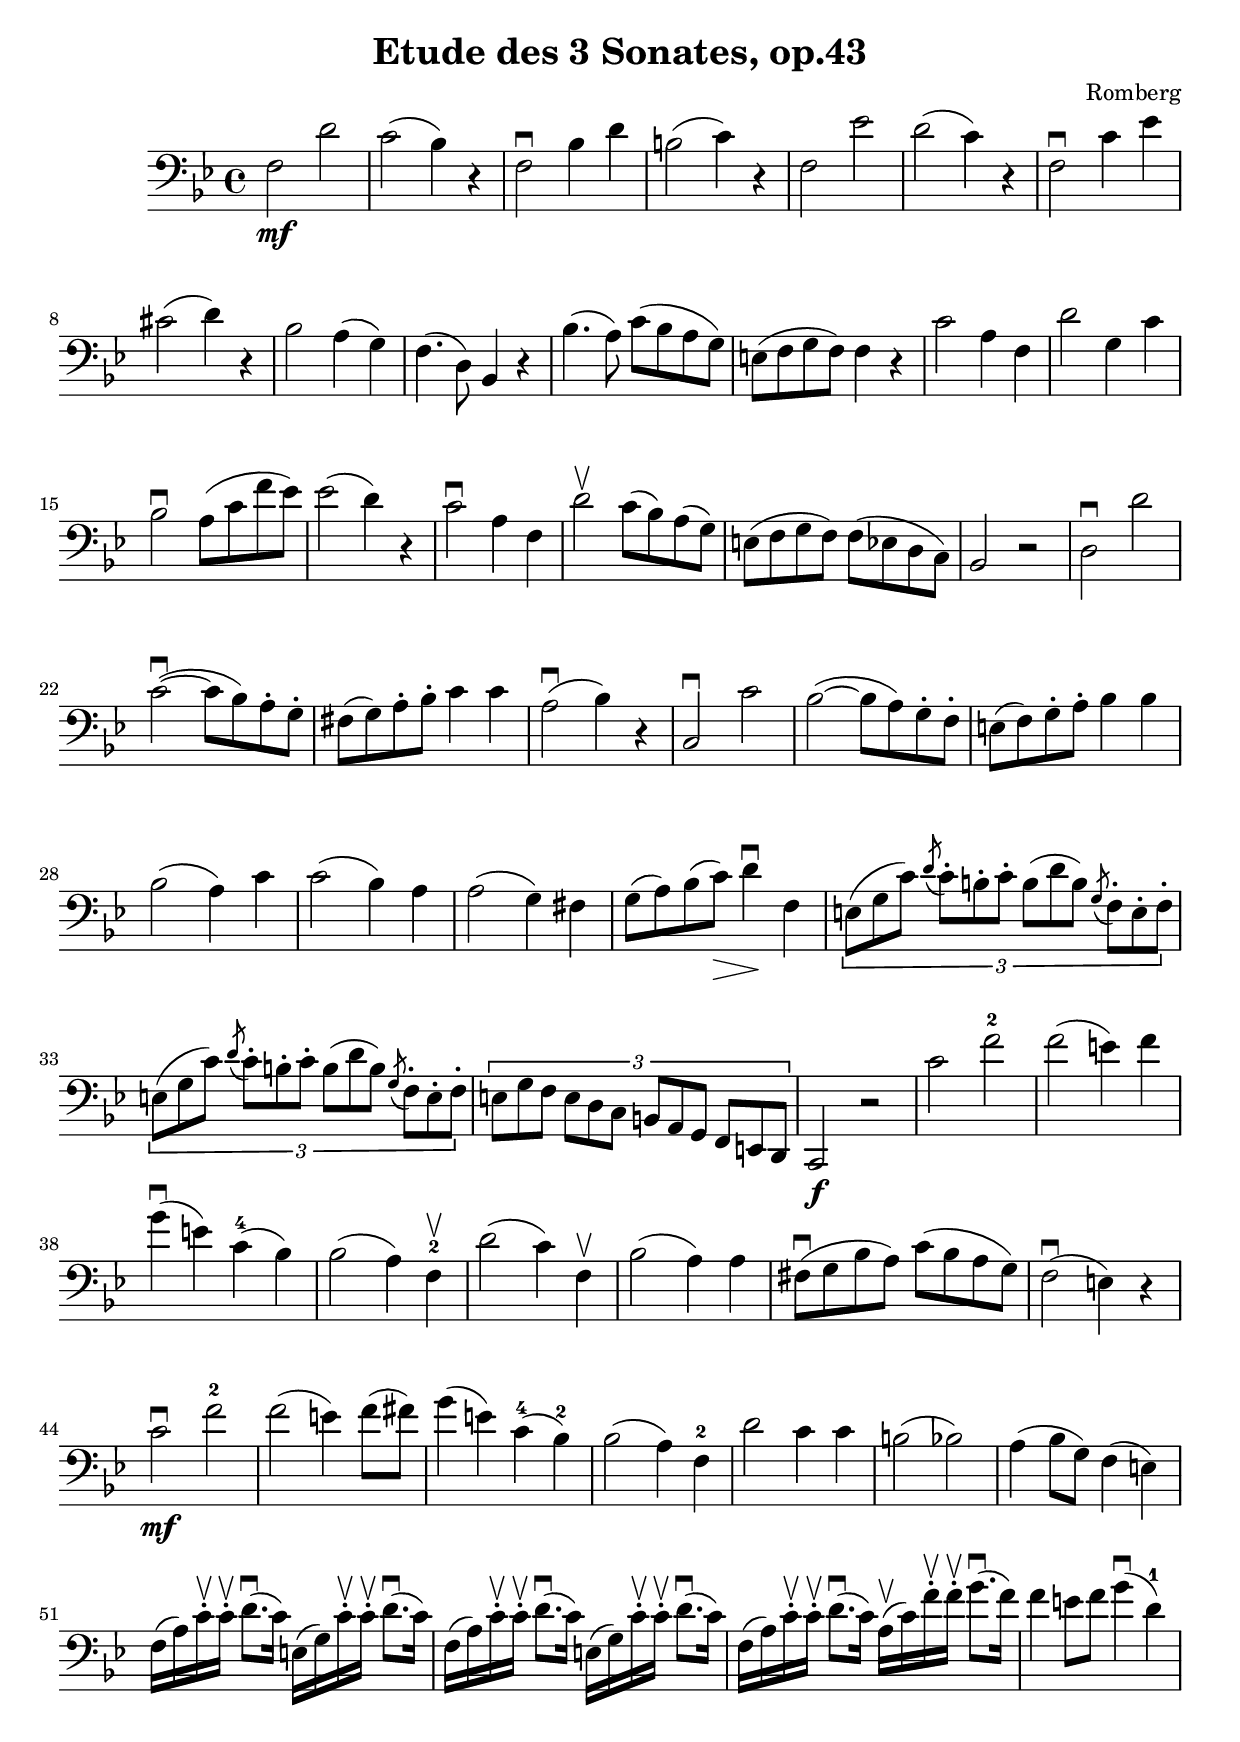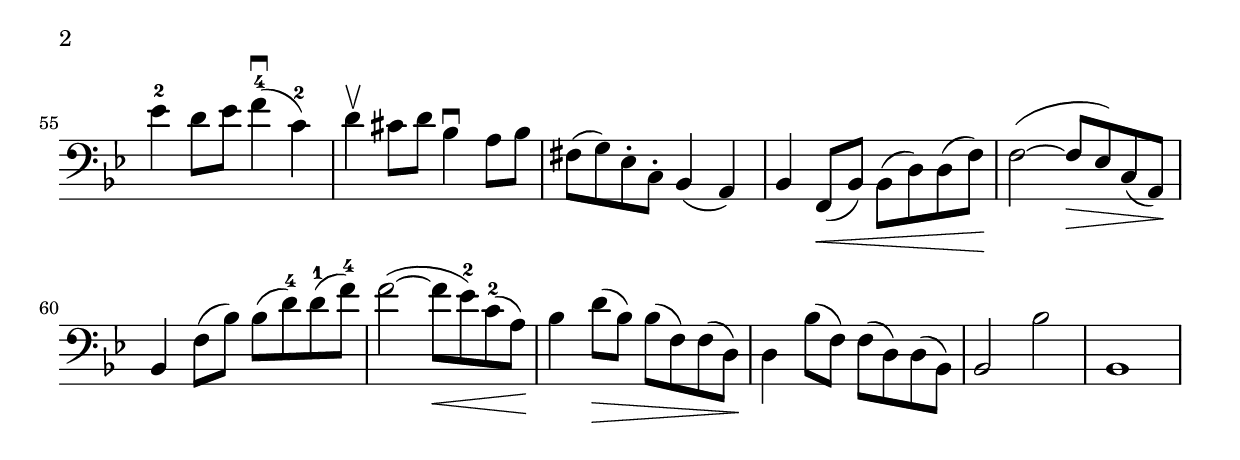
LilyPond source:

%============================================= 
%   14 decembre 2014, étude de Romberg, op.43
%============================================= 

\version "2.14.2"

#(set-default-paper-size "a4")

\header {
    title = "Etude des 3 Sonates, op.43"
    composer = "Romberg"
}

cello = \relative c {
    \clef bass
    \key bes \major
    \time 4/4

    \set Staff.midiInstrument = "cello"

    f2\mf d'2 | %1
    c2( bes4) r4 | %2
    f2\downbow bes4 d4 | %3
    b2( c4) r4 | %4
    f,2 ees'2 | %5
    d2( c4) r4 | %6
    f,2\downbow c'4 ees4 | %7
    cis2( d4) r4 | bes2 a4( g4) |
    f4.( d8) bes4 r4 |
    bes'4.( a8) c8( bes a g) |
    e8( f g f) f4 r4 |
    c'2 a4 f4 |
    d'2 g,4 c4 | %14
    bes2\downbow a8( c f ees) |
    ees2( d4) r4 |
    c2\downbow a4 f4 |
    d'2\upbow c8( bes) a( g) |
    e8( f g f) f( ees d c) |
    bes2 r2 |
    d2\downbow d' | %21
    c2\downbow~( c8 bes) a-. g-. |
    fis8( g) a-. bes-. c4 c |
    a2\downbow( bes4) r4 |
    c,2\downbow c' |
    bes2~( bes8 a) g-. f-.|
    e8( f) g-. a-. bes4 bes | %27
    bes2( a4) c4 |
    c2( bes4) a |
    a2( g4) fis |
    g8( a) bes( c)\> d4\downbow\! f, |
    \times 2/3 { e8( g c) \acciaccatura d8 c-. b-. c-. b( d b) \acciaccatura g8 f-. e-. f-. } | %32
    \times 2/3 { e8( g c) \acciaccatura d8 c-. b-. c-. b( d b) \acciaccatura g8 f-. e-. f-. } |
    \times 2/3 { e8 g f e d c b a g f e d } |
    c2\f r2 |
    c''2 f-2 |
    f2( e4) f4 | %37
    g4\downbow( e) c-4( bes) |
    bes2( a4) f-2\upbow |
    d'2( c4) f,\upbow |
    bes2( a4) a |
    fis8\downbow( g bes a) c( bes a g) |
    f2\downbow( e4) r4 | %43
    c'2\downbow\mf f-2 |
    f2( e4) f8( fis) |
    g4( e) c-4( bes-2) |
    bes2( a4) f-2 |
    d'2 c4 c |
    b2( bes) |
    a4( bes8 g) f4( e) | %50
    f16( a) c-.\upbow c-.\upbow d8.\downbow( c16) e,16( g) c-.\upbow c-.\upbow  d8.\downbow( c16) |
    f,16( a) c-.\upbow c-.\upbow d8.\downbow( c16) e,16( g) c-.\upbow c-.\upbow  d8.\downbow( c16) |
    f,16( a) c-.\upbow c-.\upbow d8.\downbow( c16) a16\upbow( c) f-.\upbow f-.\upbow  g8.\downbow( f16) | %53
    f4 e8 f g4\downbow( d-1) |
    ees4-2 d8 ees f4-4\downbow( c-2) |
    d4\upbow cis8 d bes4\downbow a8 bes |
    fis8( g) ees-. c-. bes4( a) |
    bes4 f8\<( bes) bes( d) d( f)\! |
    f2~( f8\> ees) c( a)\! | %59
    bes4 f'8( bes) bes( d-4) d-1( f-4) |
    f2~( f8\< ees-2) c-2( a)\! |
    bes4 d8\>( bes) bes( f) f( d)\! |
    d4 bes'8( f) f( d) d( bes) |
    bes2 bes' | %64
    bes,1 \bar "|" \bar "|"
}

\score {
	\new GrandStaff \with {
		fontSize = #+1
		\override StaffSymbol #'staff-space = #(magstep +3)
	} <<
		\new Staff = upper { \cello }
	>>
	\layout {
		\context {
			\GrandStaff
		}
	}
	\midi {
    	tempoWholesPerMinute = #(ly:make-moment 120 4)
	}
}

